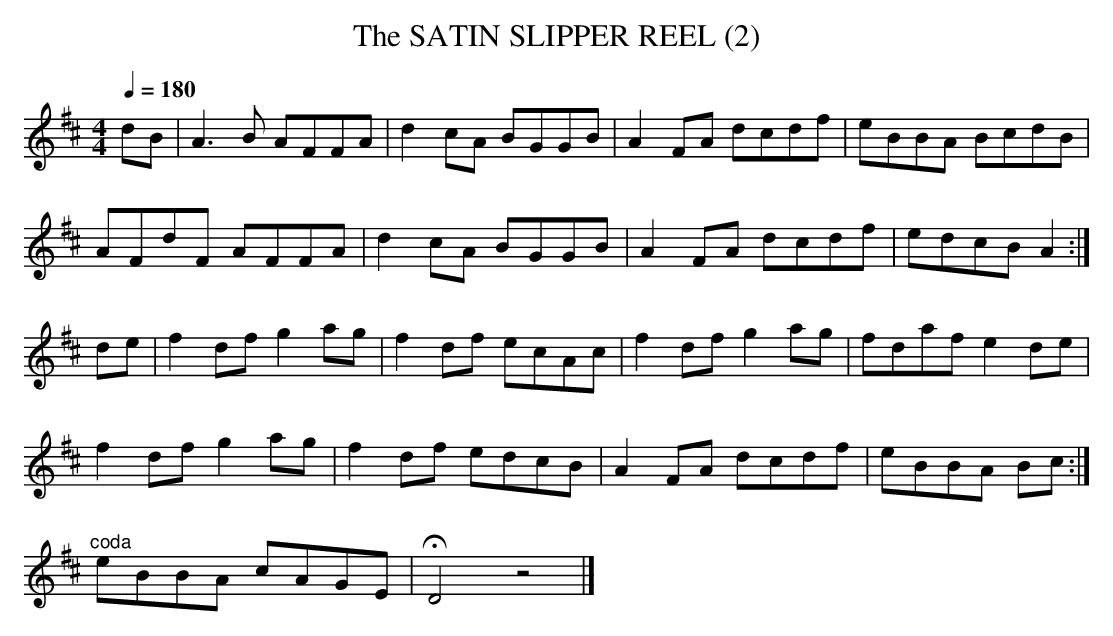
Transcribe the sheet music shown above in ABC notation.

X:1
T:SATIN SLIPPER REEL (2), The
Q:1/4=180
M:4/4
K:D
dB|A3B AFFA|d2cA BGGB|A2FA dcdf|eBBA BcdB|
AFdF AFFA|d2cA BGGB|A2FA dcdf|edcB A2:|
de|f2 df g2 ag|f2 df ecAc|f2 df g2 ag|fdaf e2 de|
f2 df g2 ag|f2 df edcB|A2FA dcdf|eBBA Bc:|
"^coda" eBBA cAGE|HD4z4|]
